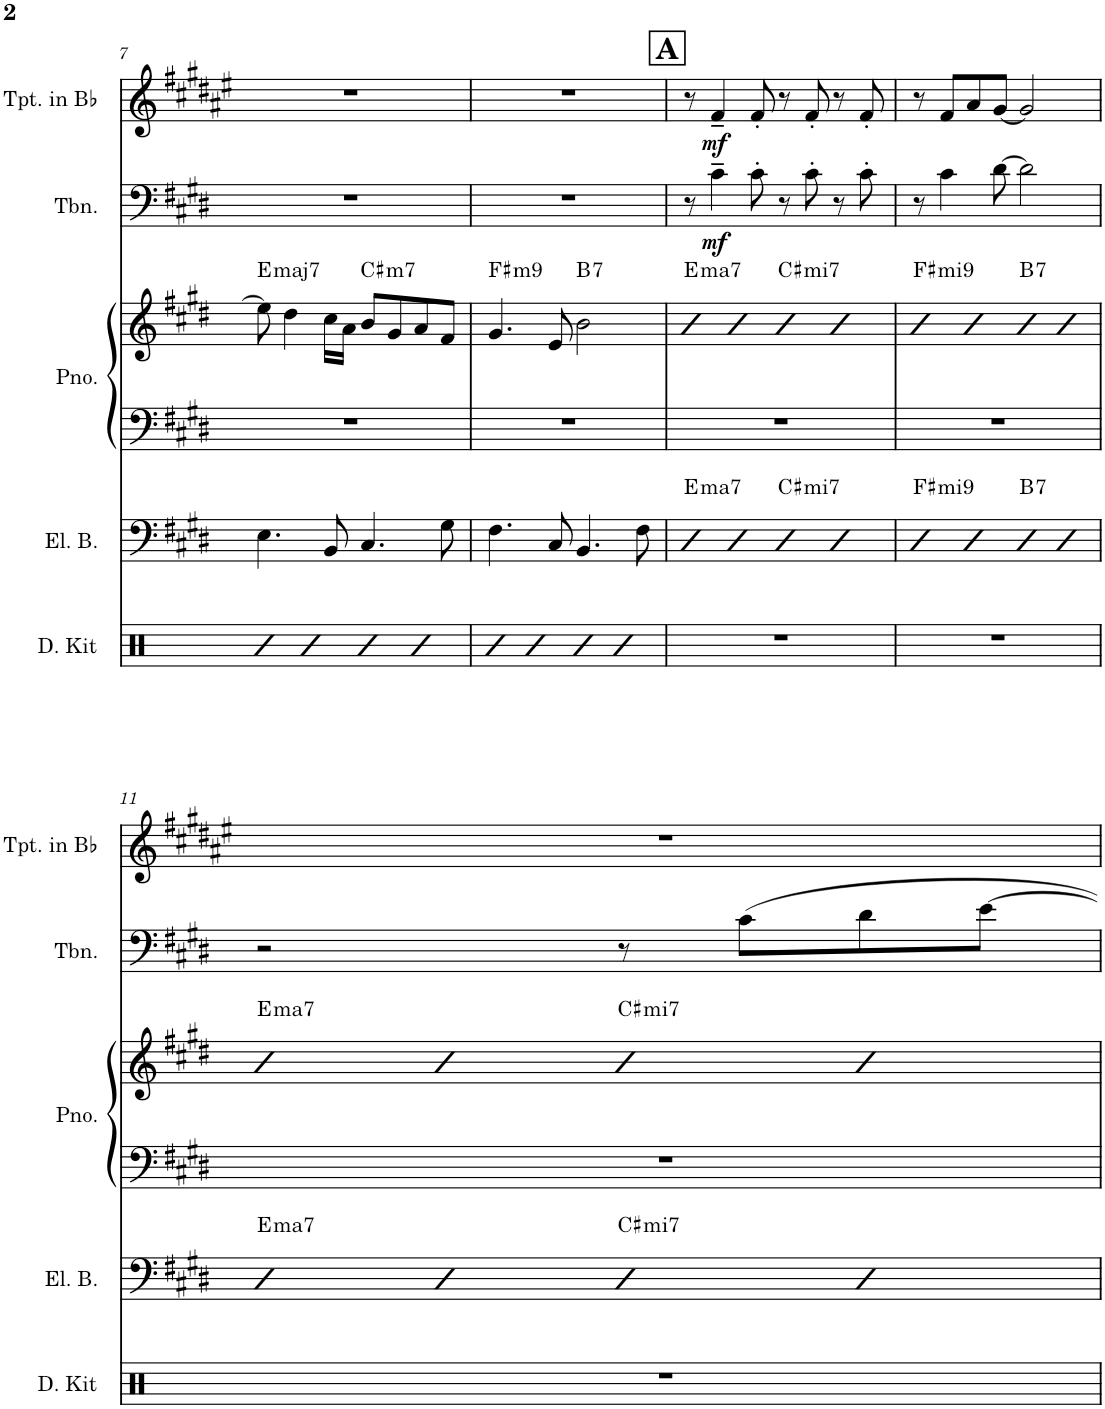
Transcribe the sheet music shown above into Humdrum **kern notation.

**kern	**kern	**harte	**kern	**kern	**harte	**kern	**dynam	**kern	**dynam
*part5	*part4	*part4	*part3	*part3	*part3	*part2	*part2	*part1	*part1
*staff6	*staff5	*	*staff4	*staff3	*	*staff2	*staff2	*staff1	*staff1
*I"Drum Kit	*I"5-str. Electric Bass	*	*I"Piano	*	*	*I"Trombone	*	*I"Trumpet in Bb	*
*I'D. Kit	*I'El. B.	*	*I'Pno.	*	*	*I'Tbn.	*	*I'Tpt. in Bb	*
!!LO:PB:g=z
*clefX	*clefF4	*	*clefF4	*clefG2	*	*clefF4	*	*clefG2	*
*	*Trd7c12	*	*	*	*	*	*	*Trd1c2	*
*k[]	*k[f#c#g#d#]	*	*k[f#c#g#d#]	*k[f#c#g#d#]	*	*k[f#c#g#d#]	*	*k[f#c#g#d#a#e#]	*
*M4/4	*M4/4	*	*M4/4	*M4/4	*	*M4/4	*	*M4/4	*
=7	=7	=7	=7	=7	=7	=7	=7	=7	=7
!	!	!	!	!	!LO:H:kt=maj7	!	!	!	!
4R	4.E\	.	1r	8ee\]	E:maj7	1r	.	1r	.
.	.	.	.	4dd#\	.	.	.	.	.
4R	.	.	.	.	.	.	.	.	.
.	8BB/	.	.	16cc#\LL	.	.	.	.	.
.	.	.	.	16a\JJ	.	.	.	.	.
!	!	!	!	!	!LO:H:kt=m7	!	!	!	!
4R	4.C#/	.	.	8b/L	C#:min7	.	.	.	.
.	.	.	.	8g#/	.	.	.	.	.
4R	.	.	.	8a/	.	.	.	.	.
.	8G#\	.	.	8f#/J	.	.	.	.	.
=8	=8	=8	=8	=8	=8	=8	=8	=8	=8
!	!	!	!	!	!LO:H:kt=m9	!	!	!	!
4R	4.F#\	.	1r	4.g#/	F#:min9	1r	.	1r	.
4R	.	.	.	.	.	.	.	.	.
.	8C#/	.	.	8e/	.	.	.	.	.
!	!	!	!	!	!LO:H:kt=7	!	!	!	!
4R	4.BB/	.	.	2b\	B:7	.	.	.	.
4R	.	.	.	.	.	.	.	.	.
.	8F#\	.	.	.	.	.	.	.	.
!!LO:REH:place=s1:a:B:cj:fs=14:t=A
=9	=9	=9	=9	=9	=9	=9	=9	=9	=9
!	!	!LO:H:kt=ma7	!	!	!LO:H:kt=ma7	!	!	!	!
1r	4bb	E:maj7	1r	4b	E:maj7	8r	.	8r	.
!	!	!	!	!	!	!	!LO:DY:b	!	!LO:DY:b
.	.	.	.	.	.	4c#~\	mf	4f#~/	mf
.	4bb	.	.	4b	.	.	.	.	.
.	.	.	.	.	.	8c#'\	.	8f#'/	.
!	!	!LO:H:kt=mi7	!	!	!LO:H:kt=mi7	!	!	!	!
.	4bb	C#:min7	.	4b	C#:min7	8r	.	8r	.
.	.	.	.	.	.	8c#'\	.	8f#'/	.
.	4bb	.	.	4b	.	8r	.	8r	.
.	.	.	.	.	.	8c#'\	.	8f#'/	.
=10	=10	=10	=10	=10	=10	=10	=10	=10	=10
!	!	!LO:H:kt=mi9	!	!	!LO:H:kt=mi9	!	!	!	!
1r	4bb	F#:min9	1r	4b	F#:min9	8r	.	8r	.
.	.	.	.	.	.	4c#\	.	8f#/L	.
.	4bb	.	.	4b	.	.	.	8a#/	.
.	.	.	.	.	.	[8d#\	.	[8g#/J	.
!	!	!LO:H:kt=7	!	!	!LO:H:kt=7	!	!	!	!
.	4bb	B:7	.	4b	B:7	2d#\]	.	2g#/]	.
.	4bb	.	.	4b	.	.	.	.	.
!!LO:LB:g=z
=11	=11	=11	=11	=11	=11	=11	=11	=11	=11
!	!	!LO:H:kt=ma7	!	!	!LO:H:kt=ma7	!	!	!	!
1r	4bb	E:maj7	1r	4b	E:maj7	2r	.	1r	.
.	4bb	.	.	4b	.	.	.	.	.
!	!	!LO:H:kt=mi7	!	!	!LO:H:kt=mi7	!	!	!	!
.	4bb	C#:min7	.	4b	C#:min7	8r	.	.	.
.	.	.	.	.	.	8c#\L	.	.	.
.	4bb	.	.	4b	.	8d#\	.	.	.
.	.	.	.	.	.	[8e\J	.	.	.
=	=	=	=	=	=	=	=	=	=
*-	*-	*-	*-	*-	*-	*-	*-	*-	*-
